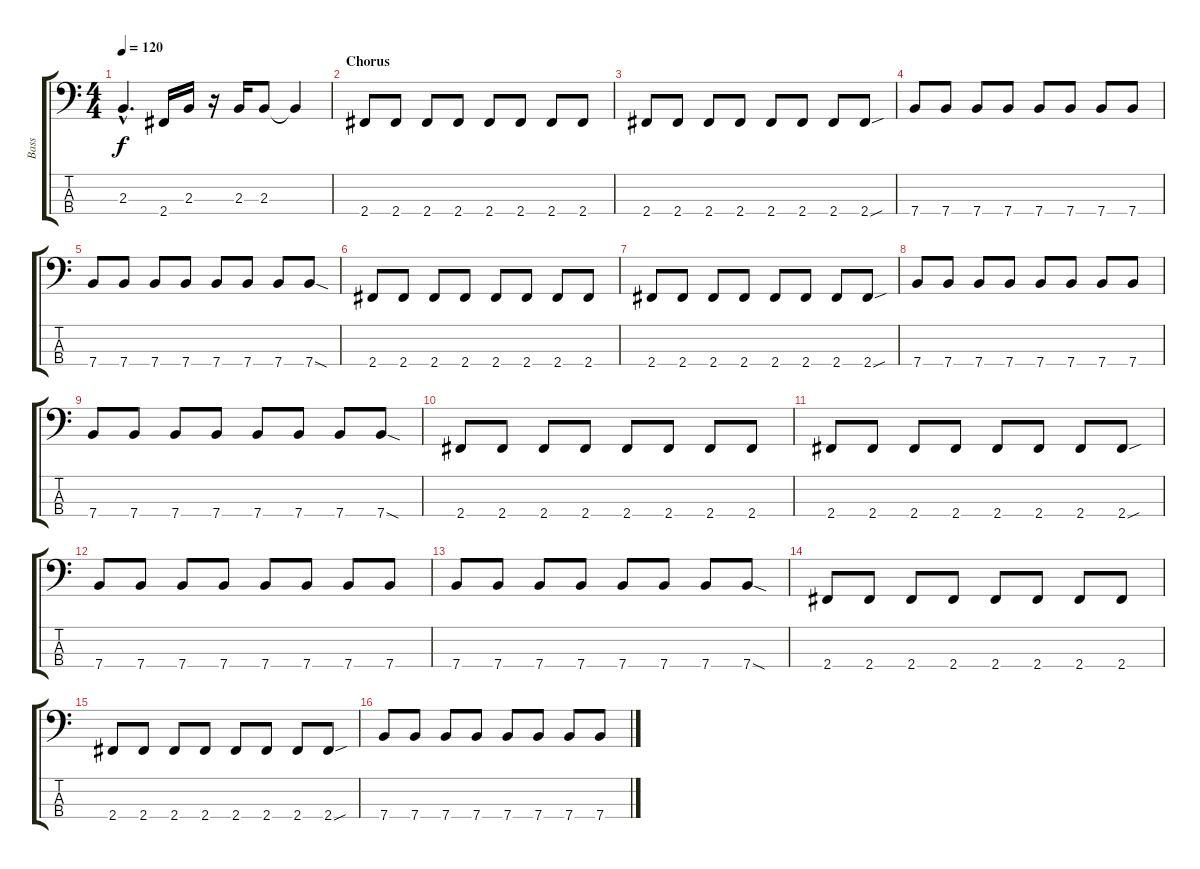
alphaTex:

\track ("Bass" "Bass") {instrument electricbassfinger}
\staff {score tabs}
\tuning (G2 D2 A1 E1) {hide}
\ts (4 4)
\tempo 120
\clef f4
\ks c
2.3{hac}.4{d dy f} 2.4.16 2.3.16 r.16 2.3.16 2.3.8 2.3{t}.4 |
\section ("" "Chorus")
2.4.8 2.4.8 2.4.8 2.4.8 2.4.8 2.4.8 2.4.8 2.4.8 |
2.4.8 2.4.8 2.4.8 2.4.8 2.4.8 2.4.8 2.4.8 2.4{sou}.8 |
7.4.8 7.4.8 7.4.8 7.4.8 7.4.8 7.4.8 7.4.8 7.4.8 |
7.4.8 7.4.8 7.4.8 7.4.8 7.4.8 7.4.8 7.4.8 7.4{sod}.8 |
2.4.8 2.4.8 2.4.8 2.4.8 2.4.8 2.4.8 2.4.8 2.4.8 |
2.4.8 2.4.8 2.4.8 2.4.8 2.4.8 2.4.8 2.4.8 2.4{sou}.8 |
7.4.8 7.4.8 7.4.8 7.4.8 7.4.8 7.4.8 7.4.8 7.4.8 |
7.4.8 7.4.8 7.4.8 7.4.8 7.4.8 7.4.8 7.4.8 7.4{sod}.8 |
2.4.8 2.4.8 2.4.8 2.4.8 2.4.8 2.4.8 2.4.8 2.4.8 |
2.4.8 2.4.8 2.4.8 2.4.8 2.4.8 2.4.8 2.4.8 2.4{sou}.8 |
7.4.8 7.4.8 7.4.8 7.4.8 7.4.8 7.4.8 7.4.8 7.4.8 |
7.4.8 7.4.8 7.4.8 7.4.8 7.4.8 7.4.8 7.4.8 7.4{sod}.8 |
2.4.8 2.4.8 2.4.8 2.4.8 2.4.8 2.4.8 2.4.8 2.4.8 |
2.4.8 2.4.8 2.4.8 2.4.8 2.4.8 2.4.8 2.4.8 2.4{sou}.8 |
7.4.8 7.4.8 7.4.8 7.4.8 7.4.8 7.4.8 7.4.8 7.4.8
